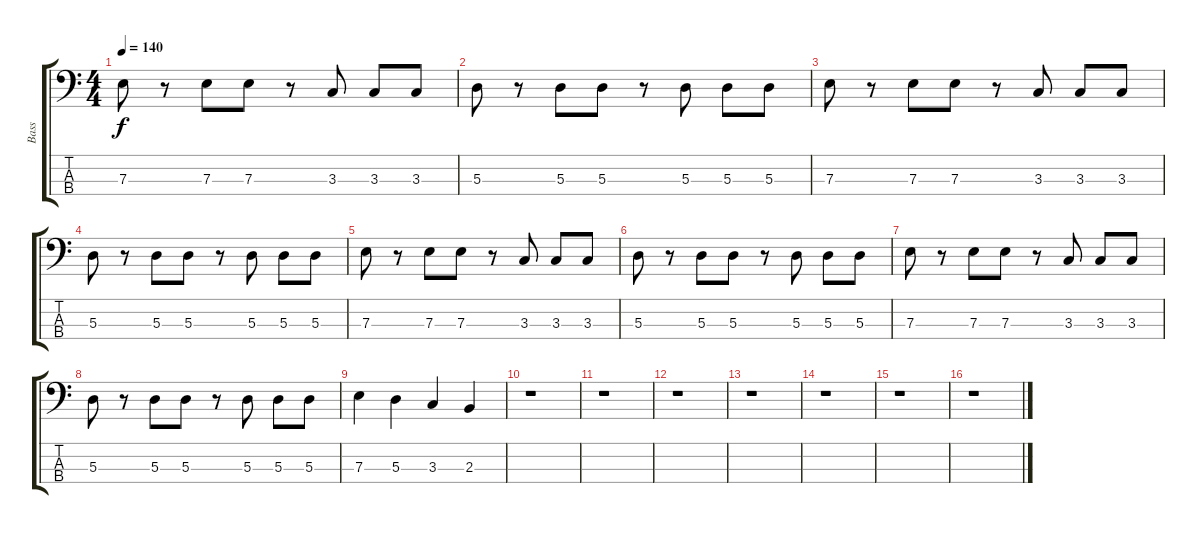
\track ("Bass" "Bass") {instrument electricbassfinger}
\staff {score tabs}
\tuning (G2 D2 A1 E1) {hide}
\ts (4 4)
\tempo 140
\clef f4
\ks c
7.3.8{dy f} r.8 7.3.8 7.3.8 r.8 3.3.8 3.3.8 3.3.8 |
5.3.8 r.8 5.3.8 5.3.8 r.8 5.3.8 5.3.8 5.3.8 |
7.3.8 r.8 7.3.8 7.3.8 r.8 3.3.8 3.3.8 3.3.8 |
5.3.8 r.8 5.3.8 5.3.8 r.8 5.3.8 5.3.8 5.3.8 |
7.3.8 r.8 7.3.8 7.3.8 r.8 3.3.8 3.3.8 3.3.8 |
5.3.8 r.8 5.3.8 5.3.8 r.8 5.3.8 5.3.8 5.3.8 |
7.3.8 r.8 7.3.8 7.3.8 r.8 3.3.8 3.3.8 3.3.8 |
5.3.8 r.8 5.3.8 5.3.8 r.8 5.3.8 5.3.8 5.3.8 |
7.3.4 5.3.4 3.3.4 2.3.4 |
r.1 |
r.1 |
r.1 |
r.1 |
r.1 |
r.1 |
r.1
